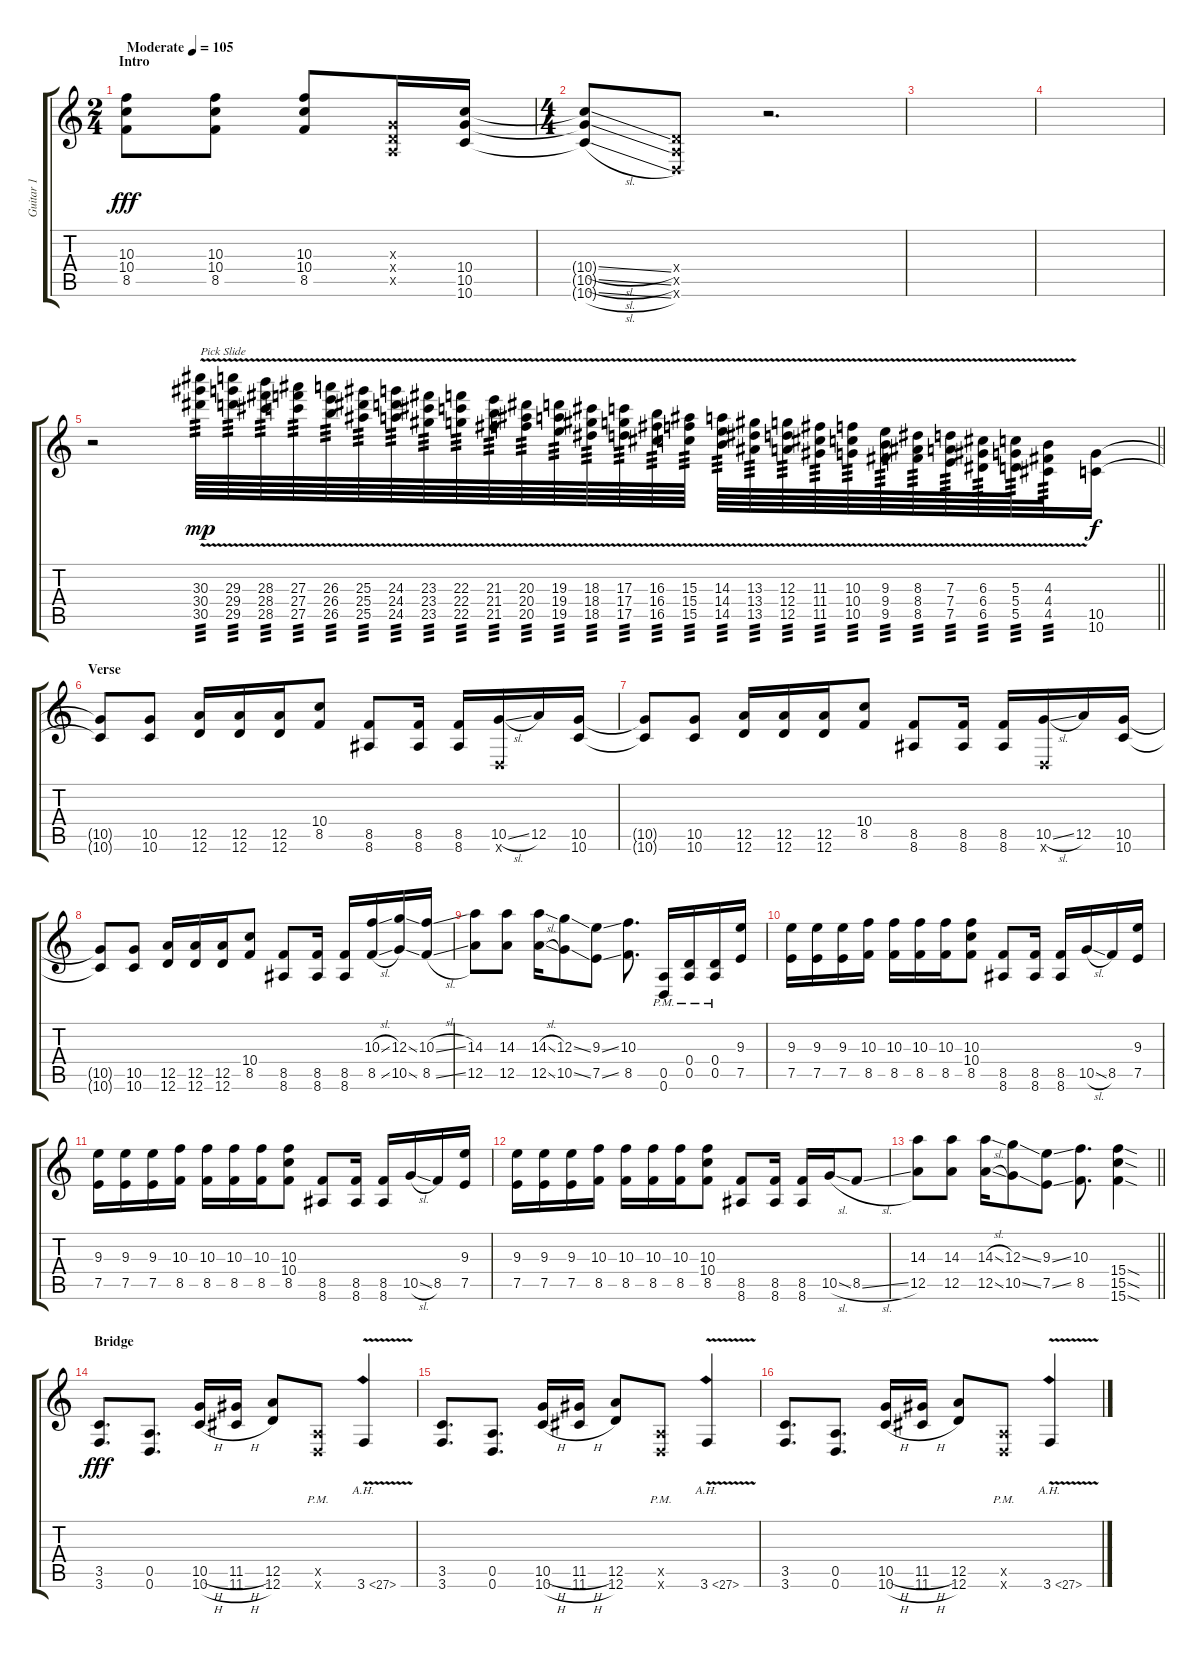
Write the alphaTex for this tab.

\track ("Guitar 1" "Guitar 1") {instrument distortionguitar}
\staff {score tabs}
\tuning (E4 B3 G3 D3 A2 D2) {hide}
\ts (2 4)
\section ("" "Intro")
\tempo (105 "Moderate")
\clef g2
\ks c
(10.3 10.4 8.5).8{dy fff instrument distortionguitar} (10.3 10.4 8.5).8 (10.3 10.4 8.5).8 (0.3{x} 0.4{x} 0.5{x}).16 (10.4 10.5 10.6).16 |
\ts (4 4)
(10.4{sl t} 10.5{sl t} 10.6{sl t}).8 (0.4{x} 0.5{x} 0.6{x}).8 r.2{d} |
|
|
\barLineRight lightlight
r.2 (30.3{v} 30.4{v} 30.5{v}).64{txt "Pick Slide" tp 3 dy mp} (29.3{v} 29.4{v} 29.5{v}).64{tp 3} (28.3{v} 28.4{v} 28.5{v}).64{tp 3} (27.3{v} 27.4{v} 27.5{v}).64{tp 3} (26.3{v} 26.4{v} 26.5{v}).64{tp 3} (25.3{v} 25.4{v} 25.5{v}).64{tp 3} (24.3{v} 24.4{v} 24.5{v}).64{tp 3} (23.3{v} 23.4{v} 23.5{v}).64{tp 3} (22.3{v} 22.4{v} 22.5{v}).64{tp 3} (21.3{v} 21.4{v} 21.5{v}).64{tp 3} (20.3{v} 20.4{v} 20.5{v}).64{tp 3} (19.3{v} 19.4{v} 19.5{v}).64{tp 3} (18.3{v} 18.4{v} 18.5{v}).64{tp 3} (17.3{v} 17.4{v} 17.5{v}).64{tp 3} (16.3{v} 16.4{v} 16.5{v}).64{tp 3} (15.3{v} 15.4{v} 15.5{v}).64{tp 3} (14.3{v} 14.4{v} 14.5{v}).64{tp 3} (13.3{v} 13.4{v} 13.5{v}).64{tp 3} (12.3{v} 12.4{v} 12.5{v}).64{tp 3} (11.3{v} 11.4{v} 11.5{v}).64{tp 3} (10.3{v} 10.4{v} 10.5{v}).64{tp 3} (9.3{v} 9.4{v} 9.5{v}).64{tp 3} (8.3{v} 8.4{v} 8.5{v}).64{tp 3} (7.3{v} 7.4{v} 7.5{v}).64{tp 3} (6.3{v} 6.4{v} 6.5{v}).64{tp 3} (5.3{v} 5.4{v} 5.5{v}).64{tp 3} (4.3{v} 4.4{v} 4.5{v}).32{tp 3} (10.5 10.6).16{dy f volume 13 balance 13} |
\section ("" "Verse")
(10.5{t} 10.6{t}).8 (10.5 10.6).8 (12.5 12.6).16 (12.5 12.6).16 (12.5 12.6).16 (10.4 8.5).8 (8.5 8.6).8 (8.5 8.6).16 (8.5 8.6).16 (10.5{sl} 0.6{x}).16 12.5.16 (10.5 10.6).16 |
(10.5{t} 10.6{t}).8 (10.5 10.6).8 (12.5 12.6).16 (12.5 12.6).16 (12.5 12.6).16 (10.4 8.5).8 (8.5 8.6).8 (8.5 8.6).16 (8.5 8.6).16 (10.5{sl} 0.6{x}).16 12.5.16 (10.5 10.6).16 |
(10.5{t} 10.6{t}).8 (10.5 10.6).8 (12.5 12.6).16 (12.5 12.6).16 (12.5 12.6).16 (10.4 8.5).8 (8.5 8.6).8 (8.5 8.6).16 (8.5 8.6).16 (10.3{sl} 8.5{sl}).16 (12.3{ss} 10.5{ss}).16 (10.3{sl} 8.5{sl}).16 |
(14.3 12.5).8 (14.3 12.5).8 (14.3{sl} 12.5{sl}).16 (12.3{ss} 10.5{ss}).8 (9.3{ss} 7.5{ss}).8 (10.3 8.5).8{d} (0.5{pm} 0.6{pm}).16 (0.4{pm} 0.5{pm}).16 (0.4{pm} 0.5{pm}).16 (9.3 7.5).16 |
(9.3 7.5).16 (9.3 7.5).16 (9.3 7.5).16 (10.3 8.5).16 (10.3 8.5).16 (10.3 8.5).16 (10.3 8.5).16 (10.3 10.4 8.5).8 (8.5 8.6).8 (8.5 8.6).16 (8.5 8.6).16 10.5{sl}.16 8.5.16 (9.3 7.5).16 |
(9.3 7.5).16 (9.3 7.5).16 (9.3 7.5).16 (10.3 8.5).16 (10.3 8.5).16 (10.3 8.5).16 (10.3 8.5).16 (10.3 10.4 8.5).8 (8.5 8.6).8 (8.5 8.6).16 (8.5 8.6).16 10.5{sl}.16 8.5.16 (9.3 7.5).16 |
(9.3 7.5).16 (9.3 7.5).16 (9.3 7.5).16 (10.3 8.5).16 (10.3 8.5).16 (10.3 8.5).16 (10.3 8.5).16 (10.3 10.4 8.5).8 (8.5 8.6).8 (8.5 8.6).16 (8.5 8.6).16 10.5{sl}.16 8.5{sl}.8 |
\barLineRight lightlight
(14.3 12.5).8 (14.3 12.5).8 (14.3{sl} 12.5{sl}).16 (12.3{ss} 10.5{ss}).8 (9.3{ss} 7.5{ss}).8 (10.3 8.5).8{d} (15.4{sod} 15.5{sod} 15.6{sod}).4 |
\section ("" "Bridge")
(3.5 3.6).8{d dy fff} (0.5 0.6).8{d} (10.5{h} 10.6{h}).16 (11.5{h} 11.6{h}).16 (12.5 12.6).8 (0.5{pm x} 0.6{pm x}).8 3.6{ah 24 v}.4 |
(3.5 3.6).8{d} (0.5 0.6).8{d} (10.5{h} 10.6{h}).16 (11.5{h} 11.6{h}).16 (12.5 12.6).8 (0.5{pm x} 0.6{pm x}).8 3.6{ah 24 v}.4 |
(3.5 3.6).8{d} (0.5 0.6).8{d} (10.5{h} 10.6{h}).16 (11.5{h} 11.6{h}).16 (12.5 12.6).8 (0.5{pm x} 0.6{pm x}).8 3.6{ah 24 v}.4
